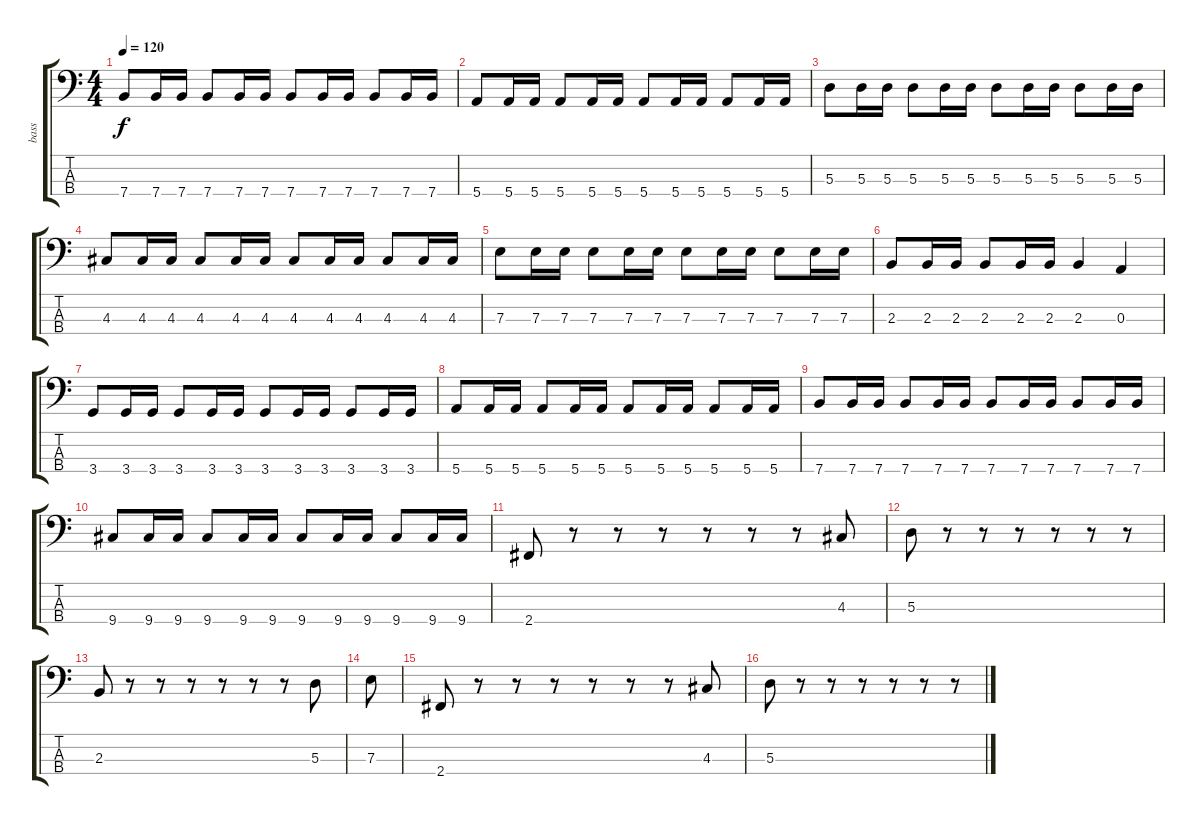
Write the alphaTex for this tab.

\track ("bass" "bass") {instrument electricbassfinger}
\staff {score tabs}
\tuning (G2 D2 A1 E1) {hide}
\ts (4 4)
\tempo 120
\clef f4
\ks c
7.4.8{dy f} 7.4.16 7.4.16 7.4.8 7.4.16 7.4.16 7.4.8 7.4.16 7.4.16 7.4.8 7.4.16 7.4.16 |
5.4.8 5.4.16 5.4.16 5.4.8 5.4.16 5.4.16 5.4.8 5.4.16 5.4.16 5.4.8 5.4.16 5.4.16 |
5.3.8 5.3.16 5.3.16 5.3.8 5.3.16 5.3.16 5.3.8 5.3.16 5.3.16 5.3.8 5.3.16 5.3.16 |
4.3.8 4.3.16 4.3.16 4.3.8 4.3.16 4.3.16 4.3.8 4.3.16 4.3.16 4.3.8 4.3.16 4.3.16 |
7.3.8 7.3.16 7.3.16 7.3.8 7.3.16 7.3.16 7.3.8 7.3.16 7.3.16 7.3.8 7.3.16 7.3.16 |
2.3.8 2.3.16 2.3.16 2.3.8 2.3.16 2.3.16 2.3.4 0.3.4 |
3.4.8 3.4.16 3.4.16 3.4.8 3.4.16 3.4.16 3.4.8 3.4.16 3.4.16 3.4.8 3.4.16 3.4.16 |
5.4.8 5.4.16 5.4.16 5.4.8 5.4.16 5.4.16 5.4.8 5.4.16 5.4.16 5.4.8 5.4.16 5.4.16 |
7.4.8 7.4.16 7.4.16 7.4.8 7.4.16 7.4.16 7.4.8 7.4.16 7.4.16 7.4.8 7.4.16 7.4.16 |
9.4.8 9.4.16 9.4.16 9.4.8 9.4.16 9.4.16 9.4.8 9.4.16 9.4.16 9.4.8 9.4.16 9.4.16 |
2.4.8 r.8 r.8 r.8 r.8 r.8 r.8 4.3.8 |
5.3.8 r.8 r.8 r.8 r.8 r.8 r.8 |
2.3.8 r.8 r.8 r.8 r.8 r.8 r.8 5.3.8 |
7.3.8 |
2.4.8 r.8 r.8 r.8 r.8 r.8 r.8 4.3.8 |
5.3.8 r.8 r.8 r.8 r.8 r.8 r.8
